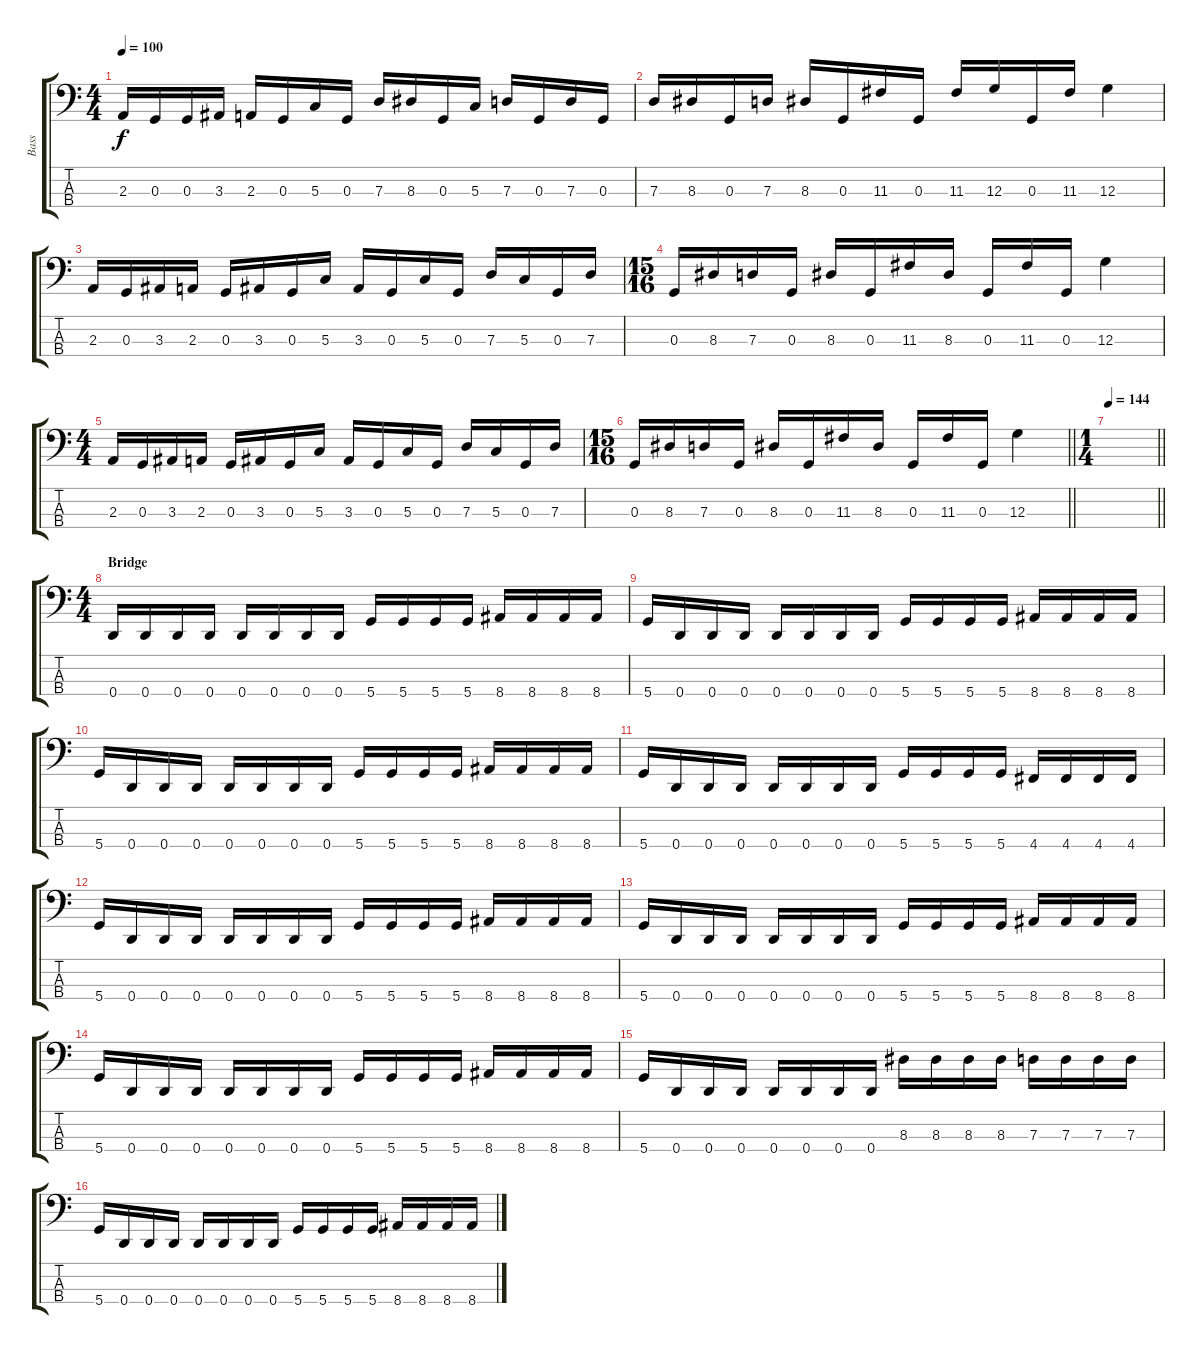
\track ("Bass" "Bass") {instrument electricbassfinger}
\staff {score tabs}
\tuning (F2 C2 G1 D1) {hide}
\ts (4 4)
\tempo 100
\clef f4
\ks c
2.3.16{dy f} 0.3.16 0.3.16 3.3.16 2.3.16 0.3.16 5.3.16 0.3.16 7.3.16 8.3.16 0.3.16 5.3.16 7.3.16 0.3.16 7.3.16 0.3.16 |
7.3.16 8.3.16 0.3.16 7.3.16 8.3.16 0.3.16 11.3.16 0.3.16 11.3.16 12.3.16 0.3.16 11.3.16 12.3.4 |
2.3.16 0.3.16 3.3.16 2.3.16 0.3.16 3.3.16 0.3.16 5.3.16 3.3.16 0.3.16 5.3.16 0.3.16 7.3.16 5.3.16 0.3.16 7.3.16 |
\ts (15 16)
0.3.16 8.3.16 7.3.16 0.3.16 8.3.16 0.3.16 11.3.16 8.3.16 0.3.16 11.3.16 0.3.16 12.3.4 |
\ts (4 4)
2.3.16 0.3.16 3.3.16 2.3.16 0.3.16 3.3.16 0.3.16 5.3.16 3.3.16 0.3.16 5.3.16 0.3.16 7.3.16 5.3.16 0.3.16 7.3.16 |
\ts (15 16)
\barLineRight lightlight
0.3.16 8.3.16 7.3.16 0.3.16 8.3.16 0.3.16 11.3.16 8.3.16 0.3.16 11.3.16 0.3.16 12.3.4 |
\ts (1 4)
\tempo 144
\barLineRight lightlight
|
\ts (4 4)
\section ("" "Bridge")
0.4.16 0.4.16 0.4.16 0.4.16 0.4.16 0.4.16 0.4.16 0.4.16 5.4.16 5.4.16 5.4.16 5.4.16 8.4.16 8.4.16 8.4.16 8.4.16 |
5.4.16 0.4.16 0.4.16 0.4.16 0.4.16 0.4.16 0.4.16 0.4.16 5.4.16 5.4.16 5.4.16 5.4.16 8.4.16 8.4.16 8.4.16 8.4.16 |
5.4.16 0.4.16 0.4.16 0.4.16 0.4.16 0.4.16 0.4.16 0.4.16 5.4.16 5.4.16 5.4.16 5.4.16 8.4.16 8.4.16 8.4.16 8.4.16 |
5.4.16 0.4.16 0.4.16 0.4.16 0.4.16 0.4.16 0.4.16 0.4.16 5.4.16 5.4.16 5.4.16 5.4.16 4.4.16 4.4.16 4.4.16 4.4.16 |
5.4.16 0.4.16 0.4.16 0.4.16 0.4.16 0.4.16 0.4.16 0.4.16 5.4.16 5.4.16 5.4.16 5.4.16 8.4.16 8.4.16 8.4.16 8.4.16 |
5.4.16 0.4.16 0.4.16 0.4.16 0.4.16 0.4.16 0.4.16 0.4.16 5.4.16 5.4.16 5.4.16 5.4.16 8.4.16 8.4.16 8.4.16 8.4.16 |
5.4.16 0.4.16 0.4.16 0.4.16 0.4.16 0.4.16 0.4.16 0.4.16 5.4.16 5.4.16 5.4.16 5.4.16 8.4.16 8.4.16 8.4.16 8.4.16 |
5.4.16 0.4.16 0.4.16 0.4.16 0.4.16 0.4.16 0.4.16 0.4.16 8.3.16 8.3.16 8.3.16 8.3.16 7.3.16 7.3.16 7.3.16 7.3.16 |
5.4.16 0.4.16 0.4.16 0.4.16 0.4.16 0.4.16 0.4.16 0.4.16 5.4.16 5.4.16 5.4.16 5.4.16 8.4.16 8.4.16 8.4.16 8.4.16
